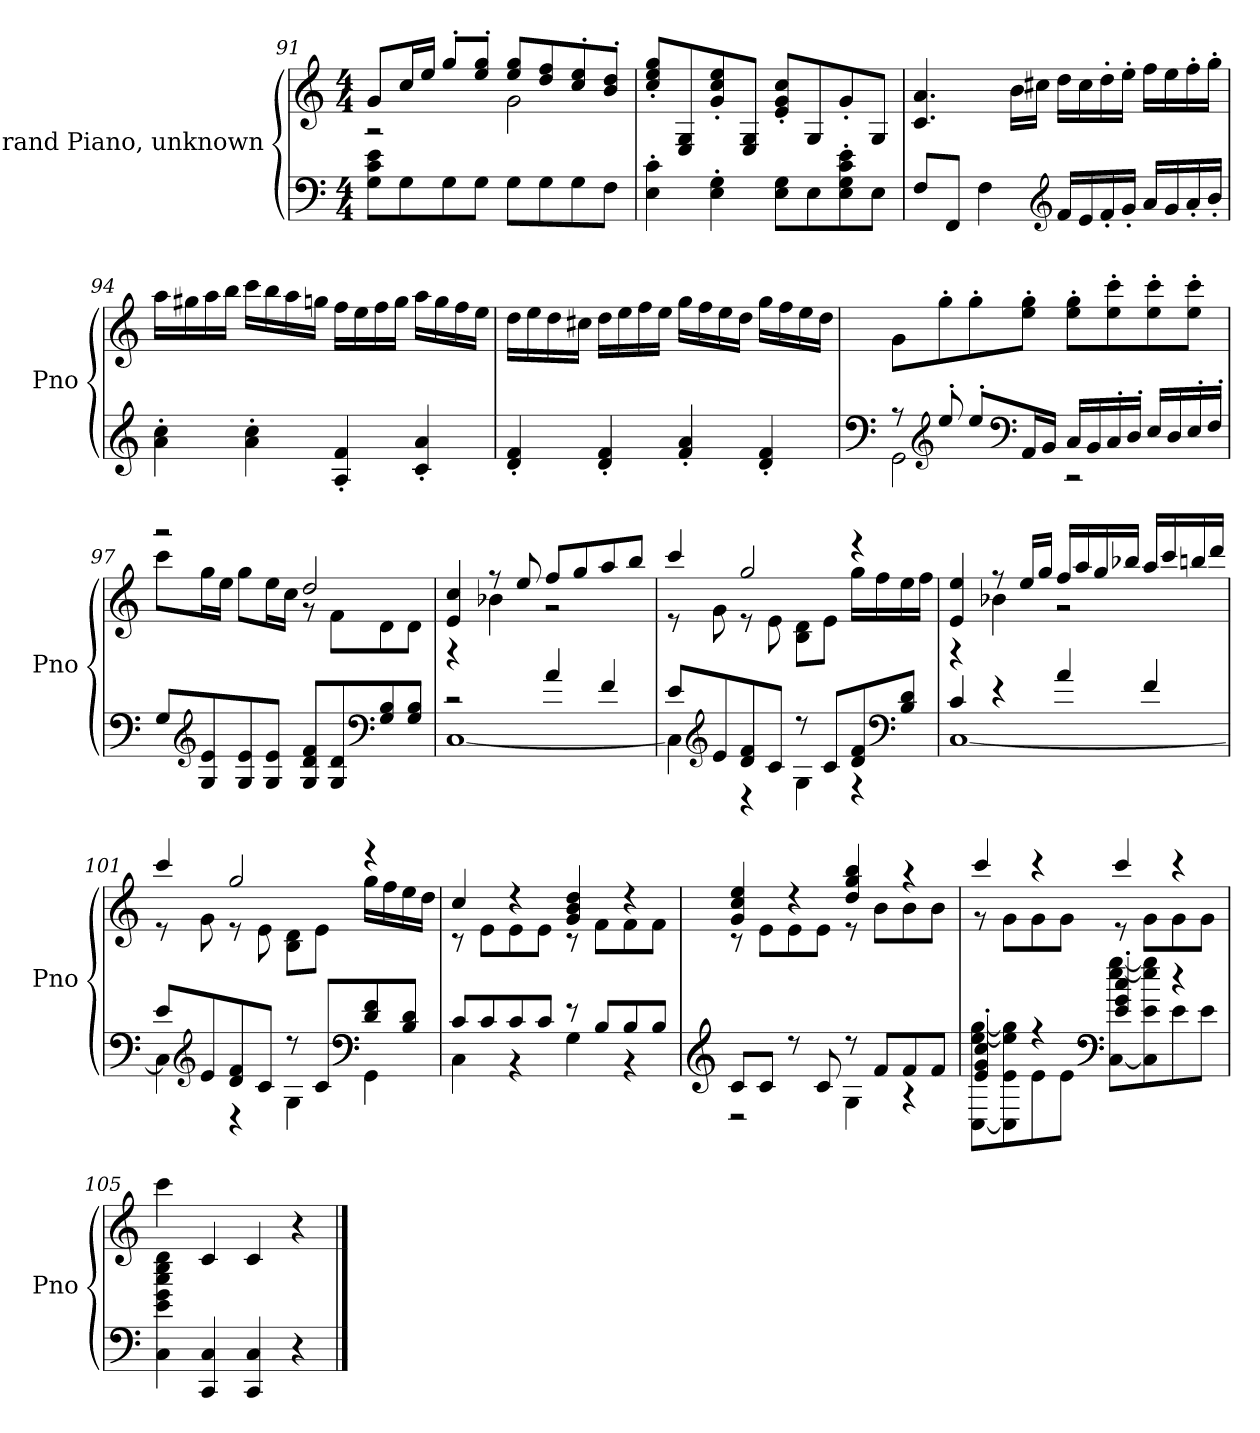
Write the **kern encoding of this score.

**kern	**kern
*part1	*part1
*staff2	*staff1
*I"Grand Piano, unknown	*
*I'Pno	*
!!LO:PB:g=z
*clefF4	*clefG2
*k[]	*k[]
*M4/4	*M4/4
=91	=91
*	*^
8G\ 8c\ 8e\L	8g/L	2r
8G\	16cc/L	.
.	16ee/JJ	.
8G\	8gg'/L	.
8G\J	8ee/' 8gg/'J	.
8G\L	8ee/ 8gg/L	2g\
8G\	8dd/ 8ff/	.
8G\	8cc/' 8ee/'	.
8F\J	8b/' 8dd/'J	.
*	*v	*v
=92	=92
4E\' 4c\'	8cc/' 8ee/' 8gg/'L
.	8E/ 8G/
4E\' 4G\'	8g/' 8cc/' 8ee/'
.	8E/ 8G/J
8E\ 8G\L	8e/' 8g/' 8cc/'L
8E\	8G/
8E\' 8G\' 8c\' 8e\'	8g'/
8E\J	8G/J
=93	=93
8F/L	4.c/ 4.a/
8FF/J	.
4F\	.
.	16b\LL
.	16cc#X\JJ
*clefG2	*
16f/LL	16dd\LL
16e/	16cc#\
16f'/	16dd'\
16g'/JJ	16ee'\JJ
16a/LL	16ff\LL
16g/	16ee\
16a'/	16ff'\
16b'/JJ	16gg'\JJ
!!LO:LB:g=z
=94	=94
4a\' 4cc\'	16aa\LL
.	16gg#X\
.	16aa\
.	16bb\JJ
4a\' 4cc\'	16ccc\LL
.	16bb\
.	16aa\
.	16ggn\JJ
4A/' 4f/'	16ff\LL
.	16ee\
.	16ff\
.	16gg\JJ
4c/' 4a/'	16aa\LL
.	16gg\
.	16ff\
.	16ee\JJ
=95	=95
4d/' 4f/'	16dd\LL
.	16ee\
.	16dd\
.	16cc#X\JJ
4d/' 4f/'	16dd\LL
.	16ee\
.	16ff\
.	16ee\JJ
4f/' 4a/'	16gg\LL
.	16ff\
.	16ee\
.	16dd\JJ
4d/' 4f/'	16gg\LL
.	16ff\
.	16ee\
.	16dd\JJ
!!LO:LB:g=z
=96	=96
*clefF4	*
*^	*
8r	2GG\	8g\L
*clefG2	*	*
8ee'/	.	8gg'\
8ee'/L	.	8gg'\
*clefF4	*	*
16AA/L	.	8ee\' 8gg\'J
16BB/JJ	.	.
16C/LL	2r	8ee\' 8gg\'L
16BB/	.	.
16C'/	.	8ee\' 8ccc\'
16D'/JJ	.	.
16E/LL	.	8ee\' 8ccc\'
16D/	.	.
16E'/	.	8ee\' 8ccc\'J
16F'/JJ	.	.
*v	*v	*
=97	=97
*	*^
8G/L	2r	8ccc\L
*clefG2	*	*
8G/ 8e/	.	16gg\L
.	.	16ee\JJ
8G/ 8e/	.	8gg\L
8G/ 8e/J	.	16ee\L
.	.	16cc\JJ
8G/ 8d/ 8f/L	2dd/	8r
8G/ 8d/	.	8f\L
*clefF4	*	*
8G/ 8B/	.	8d\
8G/ 8B/J	.	8d\J
=98	=98	=98
*^	*	*
2r	[1C	4e/ 4cc/	4r
.	.	8r	4b-X\
.	.	8ee/	.
4a/	.	8ff/L	2r
.	.	8gg/	.
4f/	.	8aa/	.
.	.	8bb/J	.
!!LO:LB:g=z	!!
=99	=99	=99	=99
8e/L	4C\]	4ccc/	8r
*clefG2	*	*	*
8e/	.	.	8g\
8d/ 8f/	4r	2gg/	8r
8c/J	.	.	8e\
8r	4G\	.	8B\ 8d\L
8c/L	.	.	8e\J
8d/ 8f/	4r	4r	16gg\LL
.	.	.	16ff\
*clefF4	*	*	*
8B/ 8d/J	.	.	16ee\
.	.	.	16ff\JJ
=100	=100	=100	=100
4c/	[1C	4e/ 4ee/	4r
4r	.	8r	4b-X\
.	.	16ee/LL	.
.	.	16gg/JJ	.
4a/	.	16ff/LL	2r
.	.	16aa/	.
.	.	16gg/	.
.	.	16bb-X/JJ	.
4f/	.	16aa/LL	.
.	.	16ccc/	.
.	.	16bbn/	.
.	.	16ddd/JJ	.
=101	=101	=101	=101
8e/L	4C\]	4ccc/	8r
*clefG2	*	*	*
8e/	.	.	8g\
8d/ 8f/	4r	2gg/	8r
8c/J	.	.	8e\
8r	4G\	.	8B\ 8d\L
8c/L	.	.	8e\J
*clefF4	*	*	*
8d/ 8f/	4GG\	4r	16gg\LL
.	.	.	16ff\
8B/ 8d/J	.	.	16ee\
.	.	.	16dd\JJ
!!LO:LB:g=z	!!
=102	=102	=102	=102
8c/L	4C\	4cc/	8r
8c/	.	.	8e\L
8c/	4r	4r	8e\
8c/J	.	.	8e\J
8r	4G\	4g/ 4b/ 4dd/	8r
8B/L	.	.	8f\L
8B/	4r	4r	8f\
8B/J	.	.	8f\J
=103	=103	=103	=103
*clefG2	*	*	*
8c/L	2r	4g/ 4cc/ 4ee/	8r
8c/J	.	.	8e\L
8r	.	4r	8e\
8c/	.	.	8e\J
8r	4G\	4dd/ 4gg/ 4bb/	8r
8f/L	.	.	8b\L
8f/	4r	4r	8b\
8f/J	.	.	8b\J
=104	=104	=104	=104
4e/' 4g/' 4cc/'	[8C\ [8ee\ [8gg\L	4ccc/	8r
.	8C\] 8e\ 8ee\] 8gg\]	.	8g\L
4r	8e\	4r	8g\
.	8e\J	.	8g\J
*clefF4	*	*	*
4e/' 4g/' 4cc/'	[8C\ [8ee\ [8gg\L	4ccc/	8r
.	8C\] 8e\ 8ee\] 8gg\]	.	8g\L
4r	8e\	4r	8g\
.	8e\J	.	8g\J
*v	*v	*	*
*	*v	*v
=105	=105
4C\ 4e\ 4g\ 4cc\ 4ee\ 4gg\	4ccc\
4CC/ 4C/	4c/
4CC/ 4C/	4c/
4r	4r
==	==
*-	*-
